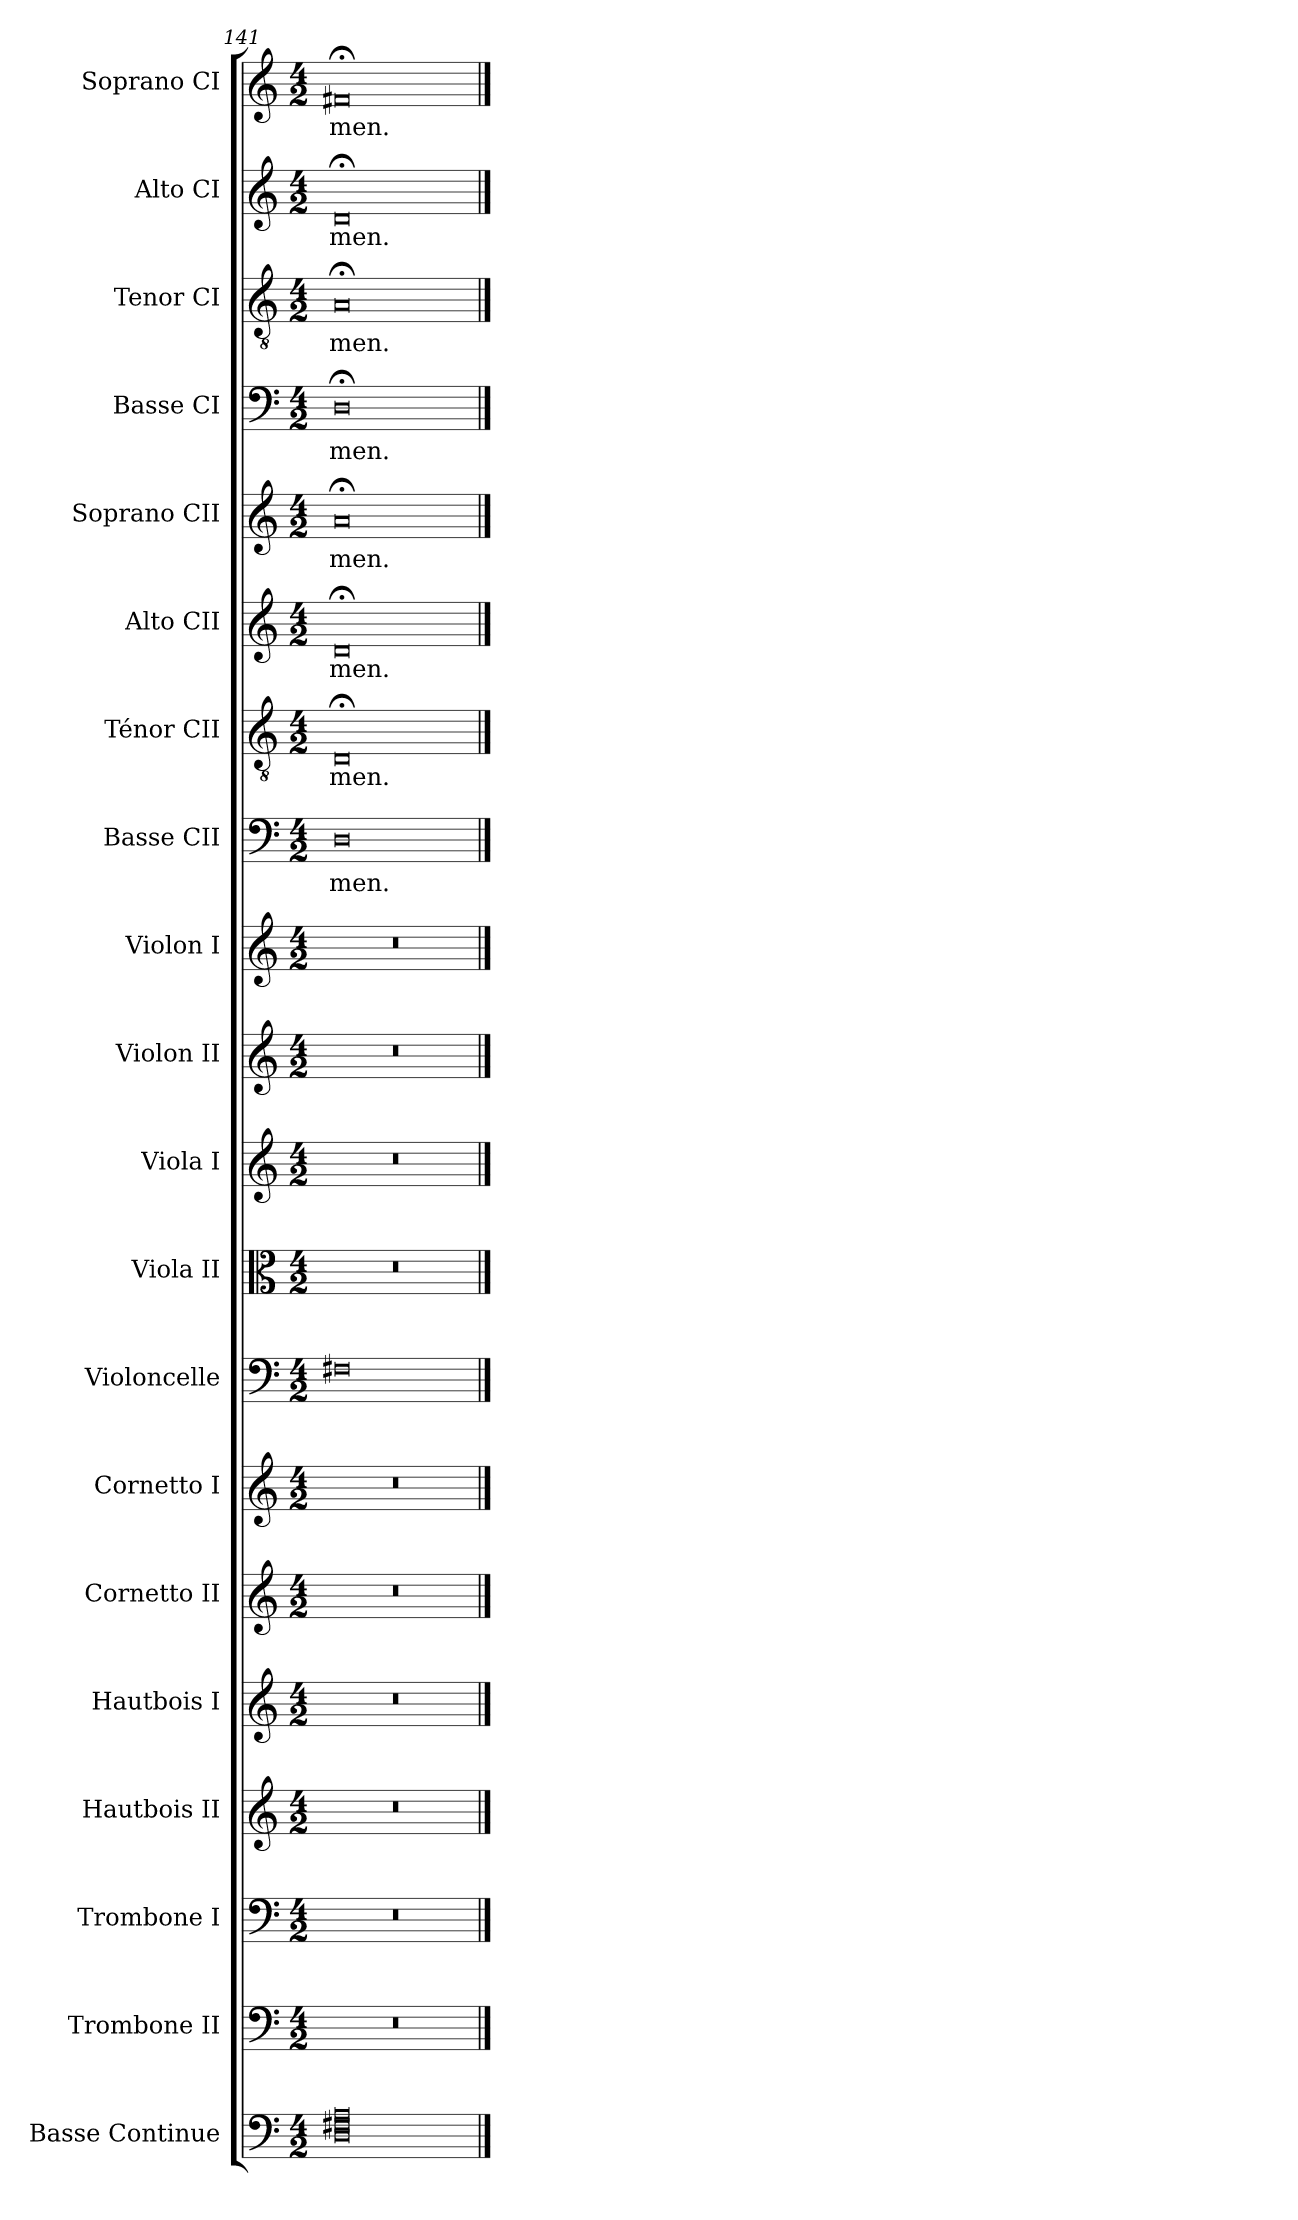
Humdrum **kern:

**kern	**kern	**kern	**kern	**kern	**kern	**kern	**kern	**kern	**kern	**kern	**kern	**kern	**text	**kern	**text	**kern	**text	**kern	**text	**kern	**text	**kern	**text	**kern	**text	**kern	**text
*part20	*part19	*part18	*part17	*part16	*part15	*part14	*part13	*part12	*part11	*part10	*part9	*part8	*part8	*part7	*part7	*part6	*part6	*part5	*part5	*part4	*part4	*part3	*part3	*part2	*part2	*part1	*part1
*staff20	*staff19	*staff18	*staff17	*staff16	*staff15	*staff14	*staff13	*staff12	*staff11	*staff10	*staff9	*staff8	*staff8	*staff7	*staff7	*staff6	*staff6	*staff5	*staff5	*staff4	*staff4	*staff3	*staff3	*staff2	*staff2	*staff1	*staff1
*I"Basse Continue	*I"Trombone II	*I"Trombone I	*I"Hautbois II	*I"Hautbois I	*I"Cornetto II	*I"Cornetto I	*I"Violoncelle	*I"Viola II	*I"Viola I	*I"Violon II	*I"Violon I	*I"Basse CII	*	*I"Ténor CII	*	*I"Alto CII	*	*I"Soprano CII	*	*I"Basse CI	*	*I"Tenor CI	*	*I"Alto CI	*	*I"Soprano CI	*
*I'B.C.	*I'Tbn.II	*I'Tbn.I	*I'Htbs. II	*I'Htbs.I	*I'Cor. II	*I'Cor.I	*I'Vlc	*I'Vla.II	*I'Vla.I	*I'Vln.II	*I'Vln.I	*I'B.CII	*	*I'T.CII	*	*I'A.CII	*	*I'S.CII	*	*I'B.CI	*	*I'T.CI	*	*I'A .CI	*	*I'S.CI	*
*clefF4	*clefF4	*clefF4	*clefG2	*clefG2	*clefG2	*clefG2	*clefF4	*clefC3	*clefG2	*clefG2	*clefG2	*clefF4	*	*clefGv2	*	*clefG2	*	*clefG2	*	*clefF4	*	*clefGv2	*	*clefG2	*	*clefG2	*
*k[]	*k[]	*k[]	*k[]	*k[]	*k[]	*k[]	*k[]	*k[]	*k[]	*k[]	*k[]	*k[]	*	*k[]	*	*k[]	*	*k[]	*	*k[]	*	*k[]	*	*k[]	*	*k[]	*
*M4/2	*M4/2	*M4/2	*M4/2	*M4/2	*M4/2	*M4/2	*M4/2	*M4/2	*M4/2	*M4/2	*M4/2	*M4/2	*	*M4/2	*	*M4/2	*	*M4/2	*	*M4/2	*	*M4/2	*	*M4/2	*	*M4/2	*
=141	=141	=141	=141	=141	=141	=141	=141	=141	=141	=141	=141	=141	=141	=141	=141	=141	=141	=141	=141	=141	=141	=141	=141	=141	=141	=141	=141
!	!	!	!	!	!	!	!	!	!	!	!	!	!LO:LY:b	!	!LO:LY:b	!	!LO:LY:b	!	!LO:LY:b	!	!LO:LY:b	!	!LO:LY:b	!	!LO:LY:b	!	!LO:LY:b
0D 0F#X 0A	0r	0r	0r	0r	0r	0r	0F#X	0r	0r	0r	0r	0D	-men.	0D;<	-men.	0d;<	-men.	0a;<	-men.	0D;<	-men.	0A;<	-men.	0d;<	-men.	0f#X;<	-men.
==	==	==	==	==	==	==	==	==	==	==	==	==	==	==	==	==	==	==	==	==	==	==	==	==	==	==	==
*-	*-	*-	*-	*-	*-	*-	*-	*-	*-	*-	*-	*-	*-	*-	*-	*-	*-	*-	*-	*-	*-	*-	*-	*-	*-	*-	*-
